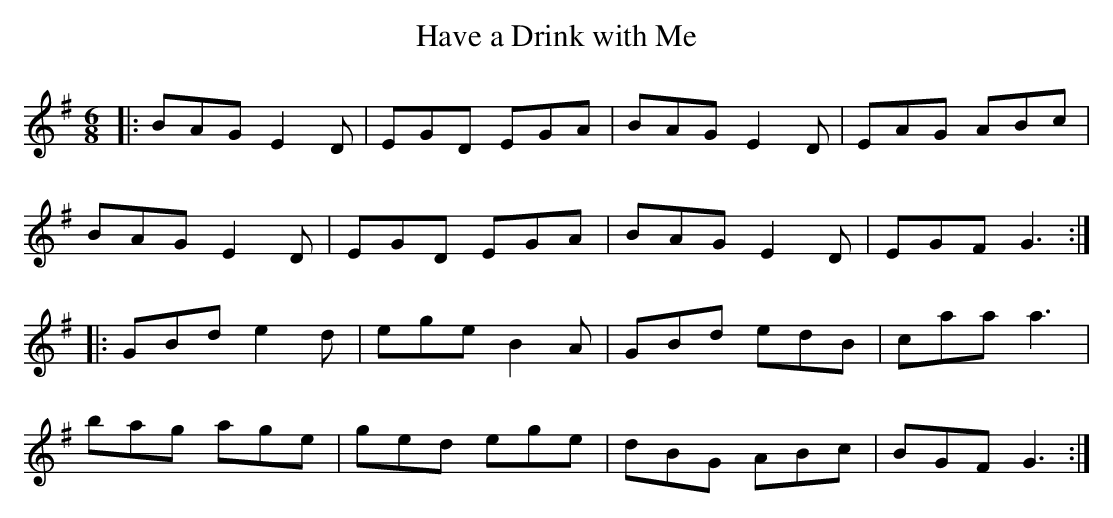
X:1
T:Have a Drink with Me
M:6/8
K:G
|: BAG E2D |EGD EGA | BAG E2D | EAG ABc |
BAG E2D |EGD EGA | BAG E2D | EGF G3 :|
|:GBd e2d | ege B2A | GBd edB | caa a3 |
bag age | ged ege | dBG ABc | BGF G3 :|
